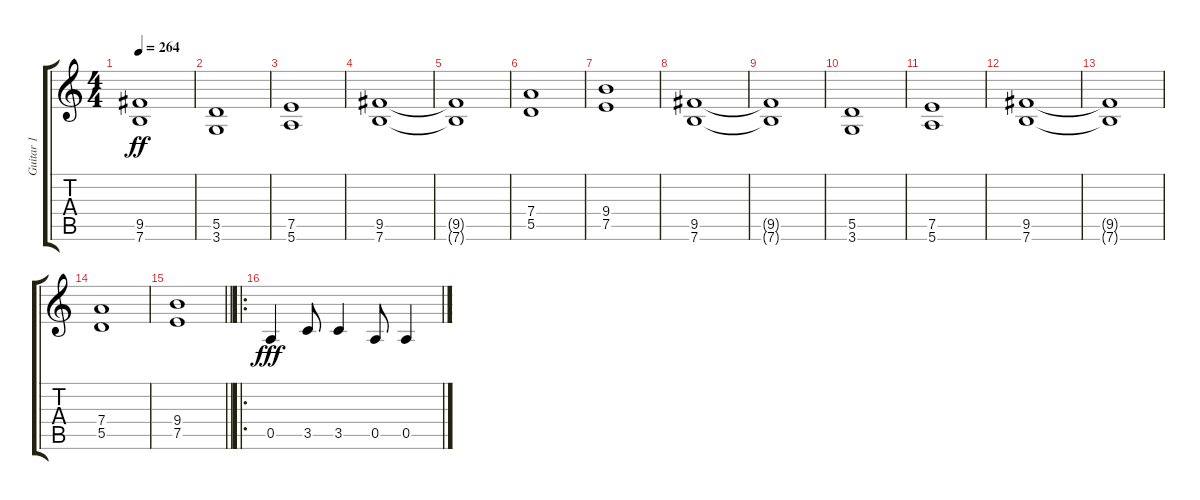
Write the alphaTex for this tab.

\track ("Guitar 1" "Guitar 1") {instrument distortionguitar}
\staff {score tabs}
\tuning (E4 B3 G3 D3 A2 E2) {hide}
\ts (4 4)
\tempo 264
\clef g2
\ks c
(9.5{t} 7.6{t}).1{dy ff} |
(5.5 3.6).1 |
(7.5 5.6).1 |
(9.5 7.6).1 |
(9.5{t} 7.6{t}).1 |
(7.4 5.5).1 |
(9.4 7.5).1 |
(9.5 7.6).1 |
(9.5{t} 7.6{t}).1 |
(5.5 3.6).1 |
(7.5 5.6).1 |
(9.5 7.6).1 |
(9.5{t} 7.6{t}).1 |
(7.4 5.5).1 |
\barLineRight lightlight
(9.4 7.5).1 |
\ro
\section ("" "")
0.5.4{dy fff} 3.5.8 3.5.4 0.5.8 0.5.4
